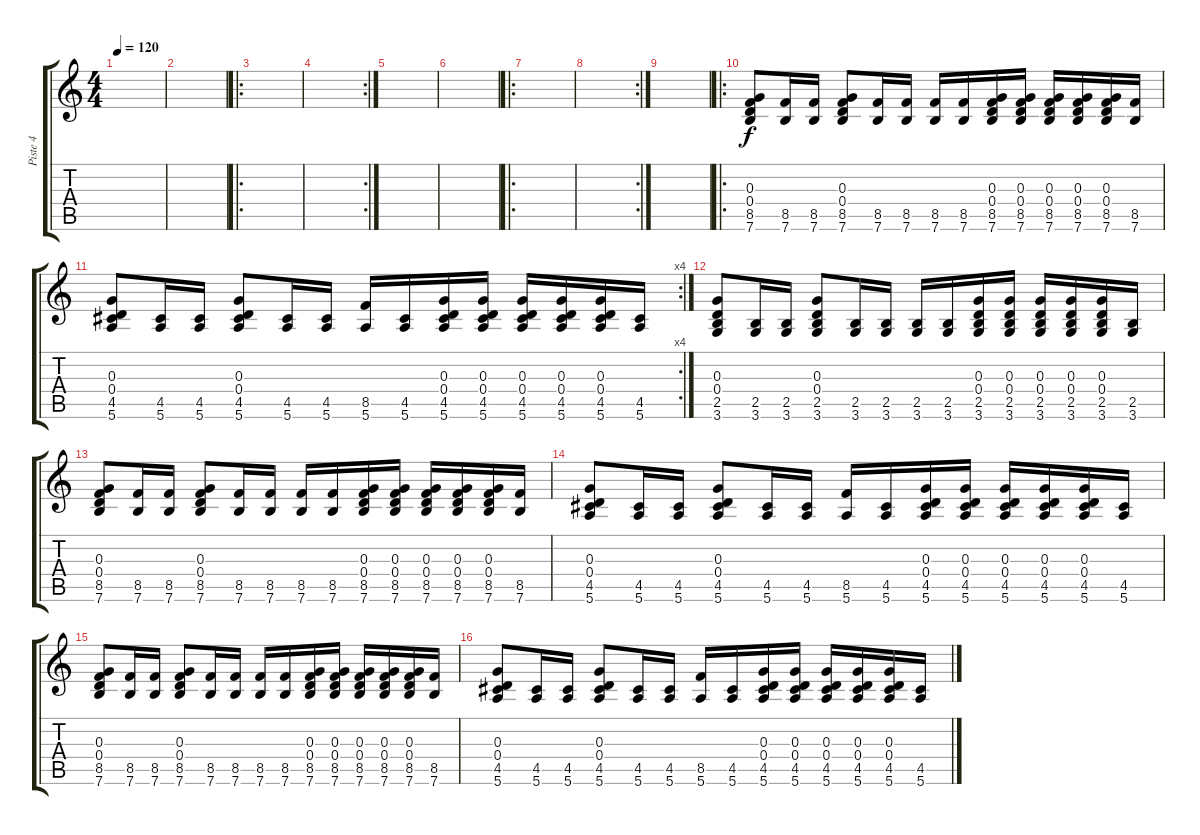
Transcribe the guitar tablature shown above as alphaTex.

\track ("Piste 4" "Piste 4") {instrument distortionguitar}
\staff {score tabs}
\tuning (E4 B3 G3 D3 A2 E2) {hide}
\ts (4 4)
\tempo 120
\clef g2
\ks c
|
|
\ro
|
\rc 2
|
|
|
\ro
|
\rc 2
|
|
\ro
(0.3 0.4 8.5 7.6).8 (8.5 7.6).16 (8.5 7.6).16 (0.3 0.4 8.5 7.6).8 (8.5 7.6).16 (8.5 7.6).16 (8.5 7.6).16 (8.5 7.6).16 (0.3 0.4 8.5 7.6).16 (0.3 0.4 8.5 7.6).16 (0.3 0.4 8.5 7.6).16 (0.3 0.4 8.5 7.6).16 (0.3 0.4 8.5 7.6).16 (8.5 7.6).16 |
\rc 4
(0.3 0.4 4.5 5.6).8 (4.5 5.6).16 (4.5 5.6).16 (0.3 0.4 4.5 5.6).8 (4.5 5.6).16 (4.5 5.6).16 (8.5 5.6).16 (4.5 5.6).16 (0.3 0.4 4.5 5.6).16 (0.3 0.4 4.5 5.6).16 (0.3 0.4 4.5 5.6).16 (0.3 0.4 4.5 5.6).16 (0.3 0.4 4.5 5.6).16 (4.5 5.6).16 |
(0.3 0.4 2.5 3.6).8 (2.5 3.6).16 (2.5 3.6).16 (0.3 0.4 2.5 3.6).8 (2.5 3.6).16 (2.5 3.6).16 (2.5 3.6).16 (2.5 3.6).16 (0.3 0.4 2.5 3.6).16 (0.3 0.4 2.5 3.6).16 (0.3 0.4 2.5 3.6).16 (0.3 0.4 2.5 3.6).16 (0.3 0.4 2.5 3.6).16 (2.5 3.6).16 |
(0.3 0.4 8.5 7.6).8 (8.5 7.6).16 (8.5 7.6).16 (0.3 0.4 8.5 7.6).8 (8.5 7.6).16 (8.5 7.6).16 (8.5 7.6).16 (8.5 7.6).16 (0.3 0.4 8.5 7.6).16 (0.3 0.4 8.5 7.6).16 (0.3 0.4 8.5 7.6).16 (0.3 0.4 8.5 7.6).16 (0.3 0.4 8.5 7.6).16 (8.5 7.6).16 |
(0.3 0.4 4.5 5.6).8 (4.5 5.6).16 (4.5 5.6).16 (0.3 0.4 4.5 5.6).8 (4.5 5.6).16 (4.5 5.6).16 (8.5 5.6).16 (4.5 5.6).16 (0.3 0.4 4.5 5.6).16 (0.3 0.4 4.5 5.6).16 (0.3 0.4 4.5 5.6).16 (0.3 0.4 4.5 5.6).16 (0.3 0.4 4.5 5.6).16 (4.5 5.6).16 |
(0.3 0.4 8.5 7.6).8 (8.5 7.6).16 (8.5 7.6).16 (0.3 0.4 8.5 7.6).8 (8.5 7.6).16 (8.5 7.6).16 (8.5 7.6).16 (8.5 7.6).16 (0.3 0.4 8.5 7.6).16 (0.3 0.4 8.5 7.6).16 (0.3 0.4 8.5 7.6).16 (0.3 0.4 8.5 7.6).16 (0.3 0.4 8.5 7.6).16 (8.5 7.6).16 |
(0.3 0.4 4.5 5.6).8 (4.5 5.6).16 (4.5 5.6).16 (0.3 0.4 4.5 5.6).8 (4.5 5.6).16 (4.5 5.6).16 (8.5 5.6).16 (4.5 5.6).16 (0.3 0.4 4.5 5.6).16 (0.3 0.4 4.5 5.6).16 (0.3 0.4 4.5 5.6).16 (0.3 0.4 4.5 5.6).16 (0.3 0.4 4.5 5.6).16 (4.5 5.6).16
